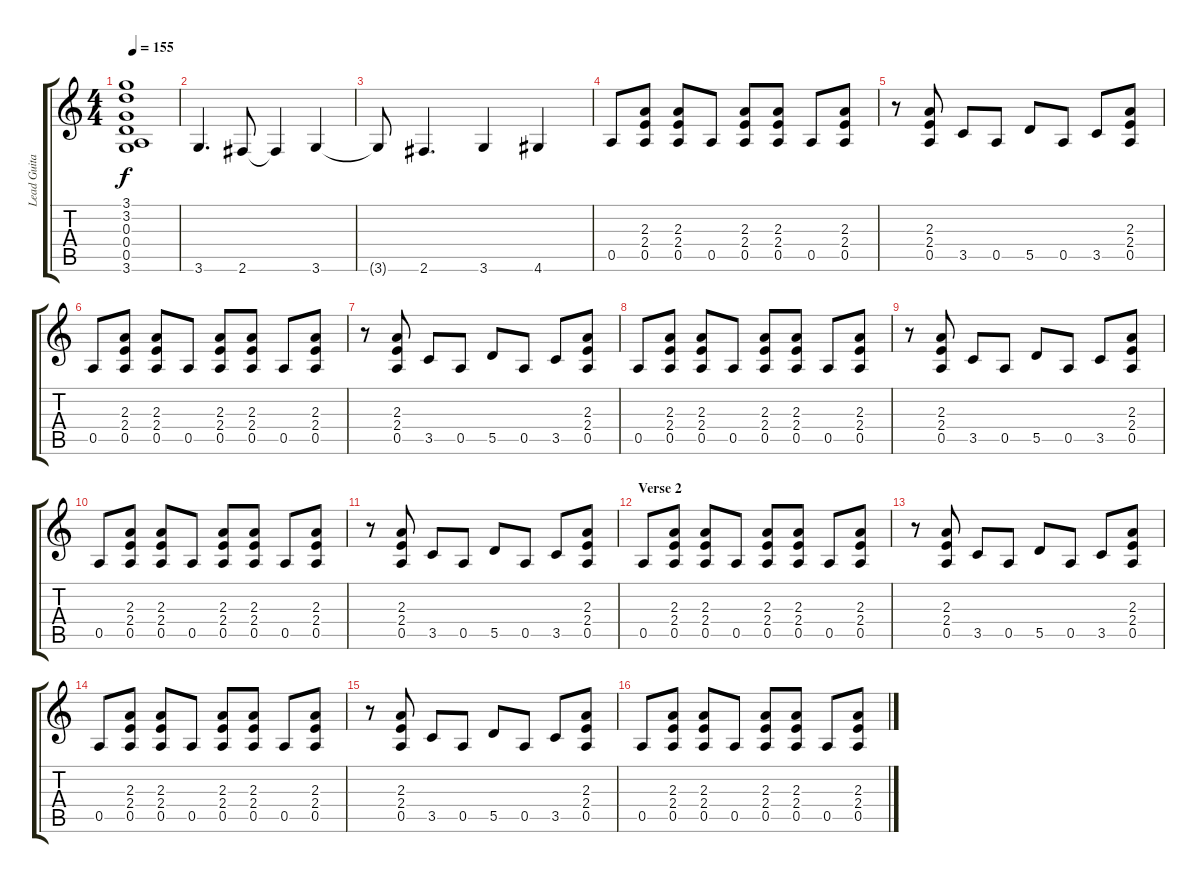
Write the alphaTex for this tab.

\track ("Lead Guitar" "Lead Guita") {instrument distortionguitar}
\staff {score tabs}
\tuning (E4 B3 G3 D3 A2 E2) {hide}
\ts (4 4)
\tempo 155
\clef g2
\ks c
(3.1{t} 3.2{t} 0.3{t} 0.4{t} 0.5{t} 3.6{t}).1{dy f} |
3.6.4{d} 2.6.8 2.6{t}.4 3.6.4 |
3.6{t}.8 2.6.4{d} 3.6.4 4.6.4 |
0.5.8 (2.3 2.4 0.5).8 (2.3 2.4 0.5).8 0.5.8 (2.3 2.4 0.5).8 (2.3 2.4 0.5).8 0.5.8 (2.3 2.4 0.5).8 |
r.8 (2.3 2.4 0.5).8 3.5.8 0.5.8 5.5.8 0.5.8 3.5.8 (2.3 2.4 0.5).8 |
0.5.8 (2.3 2.4 0.5).8 (2.3 2.4 0.5).8 0.5.8 (2.3 2.4 0.5).8 (2.3 2.4 0.5).8 0.5.8 (2.3 2.4 0.5).8 |
r.8 (2.3 2.4 0.5).8 3.5.8 0.5.8 5.5.8 0.5.8 3.5.8 (2.3 2.4 0.5).8 |
0.5.8 (2.3 2.4 0.5).8 (2.3 2.4 0.5).8 0.5.8 (2.3 2.4 0.5).8 (2.3 2.4 0.5).8 0.5.8 (2.3 2.4 0.5).8 |
r.8 (2.3 2.4 0.5).8 3.5.8 0.5.8 5.5.8 0.5.8 3.5.8 (2.3 2.4 0.5).8 |
0.5.8 (2.3 2.4 0.5).8 (2.3 2.4 0.5).8 0.5.8 (2.3 2.4 0.5).8 (2.3 2.4 0.5).8 0.5.8 (2.3 2.4 0.5).8 |
r.8 (2.3 2.4 0.5).8 3.5.8 0.5.8 5.5.8 0.5.8 3.5.8 (2.3 2.4 0.5).8 |
\section ("" "Verse 2")
0.5.8 (2.3 2.4 0.5).8 (2.3 2.4 0.5).8 0.5.8 (2.3 2.4 0.5).8 (2.3 2.4 0.5).8 0.5.8 (2.3 2.4 0.5).8 |
r.8 (2.3 2.4 0.5).8 3.5.8 0.5.8 5.5.8 0.5.8 3.5.8 (2.3 2.4 0.5).8 |
0.5.8 (2.3 2.4 0.5).8 (2.3 2.4 0.5).8 0.5.8 (2.3 2.4 0.5).8 (2.3 2.4 0.5).8 0.5.8 (2.3 2.4 0.5).8 |
r.8 (2.3 2.4 0.5).8 3.5.8 0.5.8 5.5.8 0.5.8 3.5.8 (2.3 2.4 0.5).8 |
0.5.8 (2.3 2.4 0.5).8 (2.3 2.4 0.5).8 0.5.8 (2.3 2.4 0.5).8 (2.3 2.4 0.5).8 0.5.8 (2.3 2.4 0.5).8
